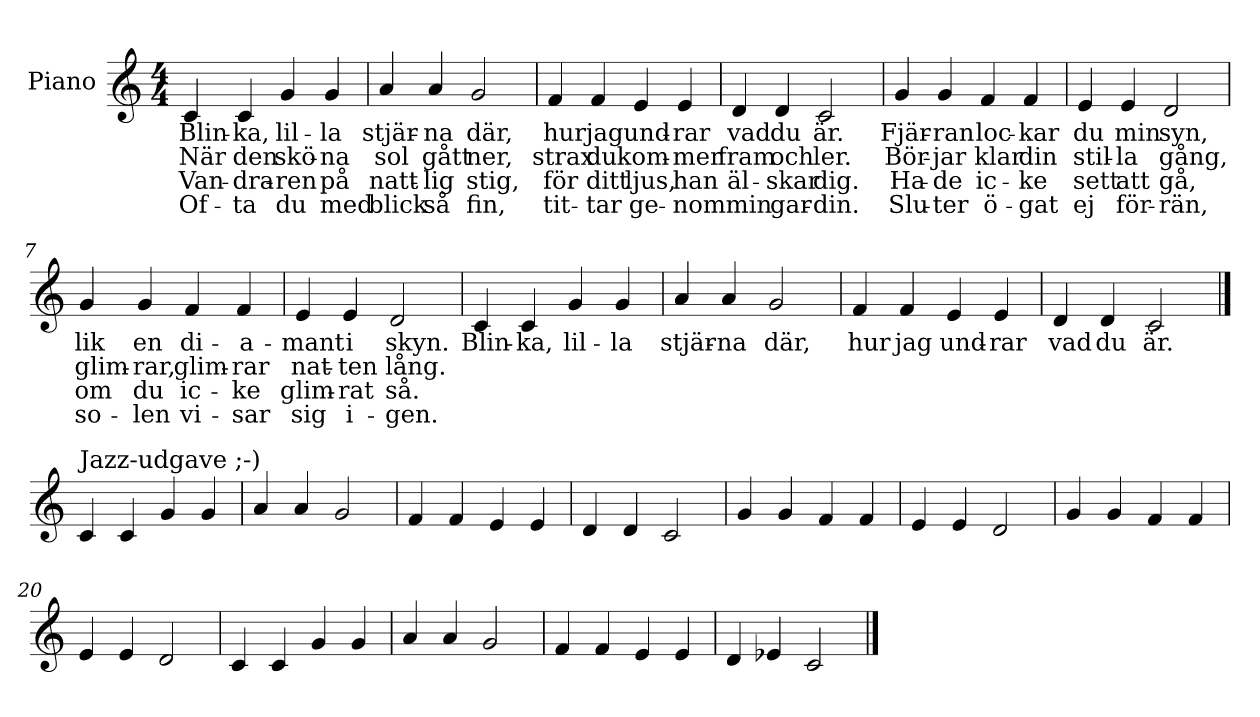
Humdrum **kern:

**kern	**text	**text	**text	**text
*part1	*part1	*part1	*part1	*part1
*staff1	*staff1	*staff1	*staff1	*staff1
*I"Piano	*	*	*	*
*I'Pno.	*	*	*	*
*clefG2	*	*	*	*
*k[]	*	*	*	*
*M4/4	*	*	*	*
=1	=1	=1	=1	=1
!	!LO:LY:b	!LO:LY:b	!LO:LY:b	!LO:LY:b
4c/	Blin-	När	Van-	Of-
!	!LO:LY:b	!LO:LY:b	!LO:LY:b	!LO:LY:b
4c/	-ka,	den	-dra-	-ta
!	!LO:LY:b	!LO:LY:b	!LO:LY:b	!LO:LY:b
4g/	lil-	skö-	-ren	du
!	!LO:LY:b	!LO:LY:b	!LO:LY:b	!LO:LY:b
4g/	-la	-na	på	med
=2	=2	=2	=2	=2
!	!LO:LY:b	!LO:LY:b	!LO:LY:b	!LO:LY:b
4a/	stjär-	sol	natt-	blick
!	!LO:LY:b	!LO:LY:b	!LO:LY:b	!LO:LY:b
4a/	-na	gått	-lig	så
!	!LO:LY:b	!LO:LY:b	!LO:LY:b	!LO:LY:b
2g/	där,	ner,	stig,	fin,
=3	=3	=3	=3	=3
!	!LO:LY:b	!LO:LY:b	!LO:LY:b	!LO:LY:b
4f/	hur	strax	för	tit-
!	!LO:LY:b	!LO:LY:b	!LO:LY:b	!LO:LY:b
4f/	jag	du	ditt	-tar
!	!LO:LY:b	!LO:LY:b	!LO:LY:b	!LO:LY:b
4e/	und-	kom-	ljus,	ge-
!	!LO:LY:b	!LO:LY:b	!LO:LY:b	!LO:LY:b
4e/	-rar	-mer	han	-nom
=4	=4	=4	=4	=4
!	!LO:LY:b	!LO:LY:b	!LO:LY:b	!LO:LY:b
4d/	vad	fram	äl-	min
!	!LO:LY:b	!LO:LY:b	!LO:LY:b	!LO:LY:b
4d/	du	och	-skar	gar-
!	!LO:LY:b	!LO:LY:b	!LO:LY:b	!LO:LY:b
2c/	är.	ler.	dig.	-din.
!!LO:LB:g=z
=5	=5	=5	=5	=5
!	!LO:LY:b	!LO:LY:b	!LO:LY:b	!LO:LY:b
4g/	Fjär-	Bör-	Ha-	Slu-
!	!LO:LY:b	!LO:LY:b	!LO:LY:b	!LO:LY:b
4g/	-ran	-jar	-de	-ter
!	!LO:LY:b	!LO:LY:b	!LO:LY:b	!LO:LY:b
4f/	loc-	klar	ic-	ö-
!	!LO:LY:b	!LO:LY:b	!LO:LY:b	!LO:LY:b
4f/	-kar	din	-ke	-gat
=6	=6	=6	=6	=6
!	!LO:LY:b	!LO:LY:b	!LO:LY:b	!LO:LY:b
4e/	du	stil-	sett	ej
!	!LO:LY:b	!LO:LY:b	!LO:LY:b	!LO:LY:b
4e/	min	-la	att	för-
!	!LO:LY:b	!LO:LY:b	!LO:LY:b	!LO:LY:b
2d/	syn,	gång,	gå,	-rän,
=7	=7	=7	=7	=7
!	!LO:LY:b	!LO:LY:b	!LO:LY:b	!LO:LY:b
4g/	lik	glim-	om	so-
!	!LO:LY:b	!LO:LY:b	!LO:LY:b	!LO:LY:b
4g/	en	-rar,	du	-len
!	!LO:LY:b	!LO:LY:b	!LO:LY:b	!LO:LY:b
4f/	di-	glim-	ic-	vi-
!	!LO:LY:b	!LO:LY:b	!LO:LY:b	!LO:LY:b
4f/	-a-	-rar	-ke	-sar
=8	=8	=8	=8	=8
!	!LO:LY:b	!LO:LY:b	!LO:LY:b	!LO:LY:b
4e/	-mant	nat-	glim-	sig
!	!LO:LY:b	!LO:LY:b	!LO:LY:b	!LO:LY:b
4e/	i	-ten	-rat	i-
!	!LO:LY:b	!LO:LY:b	!LO:LY:b	!LO:LY:b
2d/	skyn.	lång.	så.	-gen.
!!LO:LB:g=z
=9	=9	=9	=9	=9
!	!LO:LY:b	!	!	!
4c/	Blin-	.	.	.
!	!LO:LY:b	!	!	!
4c/	-ka,	.	.	.
!	!LO:LY:b	!	!	!
4g/	lil-	.	.	.
!	!LO:LY:b	!	!	!
4g/	-la	.	.	.
=10	=10	=10	=10	=10
!	!LO:LY:b	!	!	!
4a/	stjär-	.	.	.
!	!LO:LY:b	!	!	!
4a/	-na	.	.	.
!	!LO:LY:b	!	!	!
2g/	där,	.	.	.
=11	=11	=11	=11	=11
!	!LO:LY:b	!	!	!
4f/	hur	.	.	.
!	!LO:LY:b	!	!	!
4f/	jag	.	.	.
!	!LO:LY:b	!	!	!
4e/	und-	.	.	.
!	!LO:LY:b	!	!	!
4e/	-rar	.	.	.
=12	=12	=12	=12	=12
!	!LO:LY:b	!	!	!
4d/	vad	.	.	.
!	!LO:LY:b	!	!	!
4d/	du	.	.	.
!	!LO:LY:b	!	!	!
2c/	är.	.	.	.
!!LO:PB:g=z
==13	==13	==13	==13	==13
!LO:TX:a:t=Jazz-udgave ;-)	!	!	!	!
4c/	.	.	.	.
4c/	.	.	.	.
4g/	.	.	.	.
4g/	.	.	.	.
=14	=14	=14	=14	=14
4a/	.	.	.	.
4a/	.	.	.	.
2g/	.	.	.	.
=15	=15	=15	=15	=15
4f/	.	.	.	.
4f/	.	.	.	.
4e/	.	.	.	.
4e/	.	.	.	.
=16	=16	=16	=16	=16
4d/	.	.	.	.
4d/	.	.	.	.
2c/	.	.	.	.
!!LO:LB:g=z
=17	=17	=17	=17	=17
4g/	.	.	.	.
4g/	.	.	.	.
4f/	.	.	.	.
4f/	.	.	.	.
=18	=18	=18	=18	=18
4e/	.	.	.	.
4e/	.	.	.	.
2d/	.	.	.	.
=19	=19	=19	=19	=19
4g/	.	.	.	.
4g/	.	.	.	.
4f/	.	.	.	.
4f/	.	.	.	.
=20	=20	=20	=20	=20
4e/	.	.	.	.
4e/	.	.	.	.
2d/	.	.	.	.
!!LO:LB:g=z
=21	=21	=21	=21	=21
4c/	.	.	.	.
4c/	.	.	.	.
4g/	.	.	.	.
4g/	.	.	.	.
=22	=22	=22	=22	=22
4a/	.	.	.	.
4a/	.	.	.	.
2g/	.	.	.	.
=23	=23	=23	=23	=23
4f/	.	.	.	.
4f/	.	.	.	.
4e/	.	.	.	.
4e/	.	.	.	.
=24	=24	=24	=24	=24
4d/	.	.	.	.
4e-X/	.	.	.	.
2c/	.	.	.	.
==	==	==	==	==
*-	*-	*-	*-	*-
